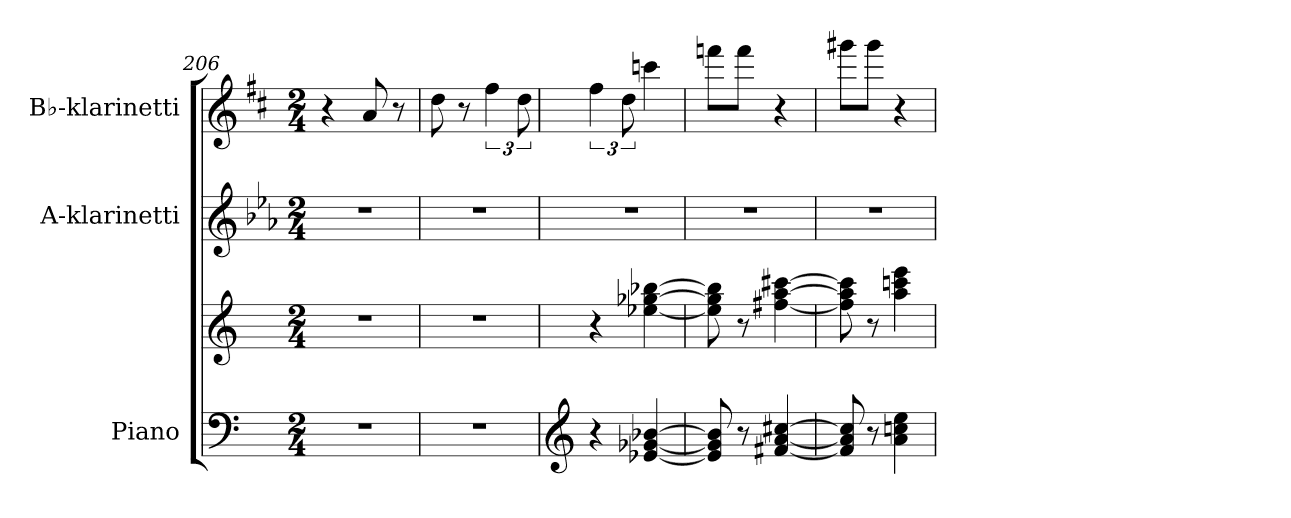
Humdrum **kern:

**kern	**kern	**kern	**kern
*part3	*part3	*part2	*part1
*staff4	*staff3	*staff2	*staff1
*I"Piano	*	*I"A-klarinetti	*I"B♭-klarinetti
*I'Pno.	*	*	*
!!LO:LB:g=z
*clefF4	*clefG2	*clefG2	*clefG2
*	*	*ITrd2c3	*ITrd1c2
*k[]	*k[]	*k[]	*k[]
*M2/4	*M2/4	*M2/4	*M2/4
=206	=206	=206	=206
2r	2r	2r	4r
.	.	.	8g/
.	.	.	8r
=207	=207	=207	=207
2r	2r	2r	8cc\
.	.	.	8r
.	.	.	6ee\
.	.	.	12cc\
=208	=208	=208	=208
*clefG2	*	*	*
4r	4r	2r	6ee\
.	.	.	12cc\
[4e-X/ [4g-X/ [4b-X/	[4ee-X\ [4gg-X\ [4bb-X\	.	4bb-X\
=209	=209	=209	=209
8e-/] 8g-/] 8b-/]	8ee-\] 8gg-\] 8bb-\]	2r	8eee-X\L
8r	8r	.	8eee-\J
[4f#X/ [4a/ [4cc#X/	[4ff#X\ [4aa\ [4ccc#X\	.	4r
=210	=210	=210	=210
8f#/] 8a/] 8cc#/]	8ff#\] 8aa\] 8ccc#\]	2r	8fff#X\L
8r	8r	.	8fff#\J
4a\ 4ccn\ 4ee\	4aa\ 4cccn\ 4eee\	.	4r
=	=	=	=
*-	*-	*-	*-
